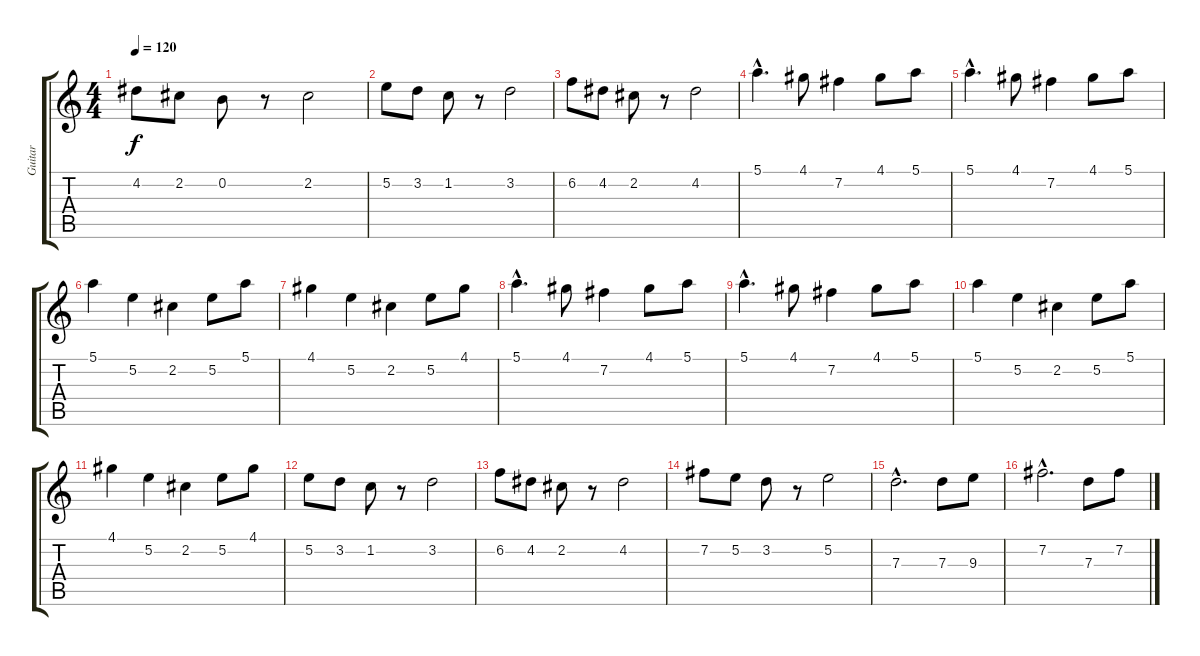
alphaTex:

\track ("Guitar" "Guitar") {instrument distortionguitar}
\staff {score tabs}
\tuning (E4 B3 G3 D3 A2 E2) {hide}
\ts (4 4)
\tempo 120
\clef g2
\ks c
4.2.8{dy f} 2.2.8 0.2.8 r.8 2.2.2 |
5.2.8 3.2.8 1.2.8 r.8 3.2.2 |
6.2.8 4.2.8 2.2.8 r.8 4.2.2 |
5.1{hac}.4{d} 4.1.8 7.2.4 4.1.8 5.1.8 |
5.1{hac}.4{d} 4.1.8 7.2.4 4.1.8 5.1.8 |
5.1.4 5.2.4 2.2.4 5.2.8 5.1.8 |
4.1.4 5.2.4 2.2.4 5.2.8 4.1.8 |
5.1{hac}.4{d} 4.1.8 7.2.4 4.1.8 5.1.8 |
5.1{hac}.4{d} 4.1.8 7.2.4 4.1.8 5.1.8 |
5.1.4 5.2.4 2.2.4 5.2.8 5.1.8 |
4.1.4 5.2.4 2.2.4 5.2.8 4.1.8 |
5.2.8 3.2.8 1.2.8 r.8 3.2.2 |
6.2.8 4.2.8 2.2.8 r.8 4.2.2 |
7.2.8 5.2.8 3.2.8 r.8 5.2.2 |
7.3{hac}.2{d} 7.3.8 9.3.8 |
7.2{hac}.2{d} 7.3.8 7.2.8
